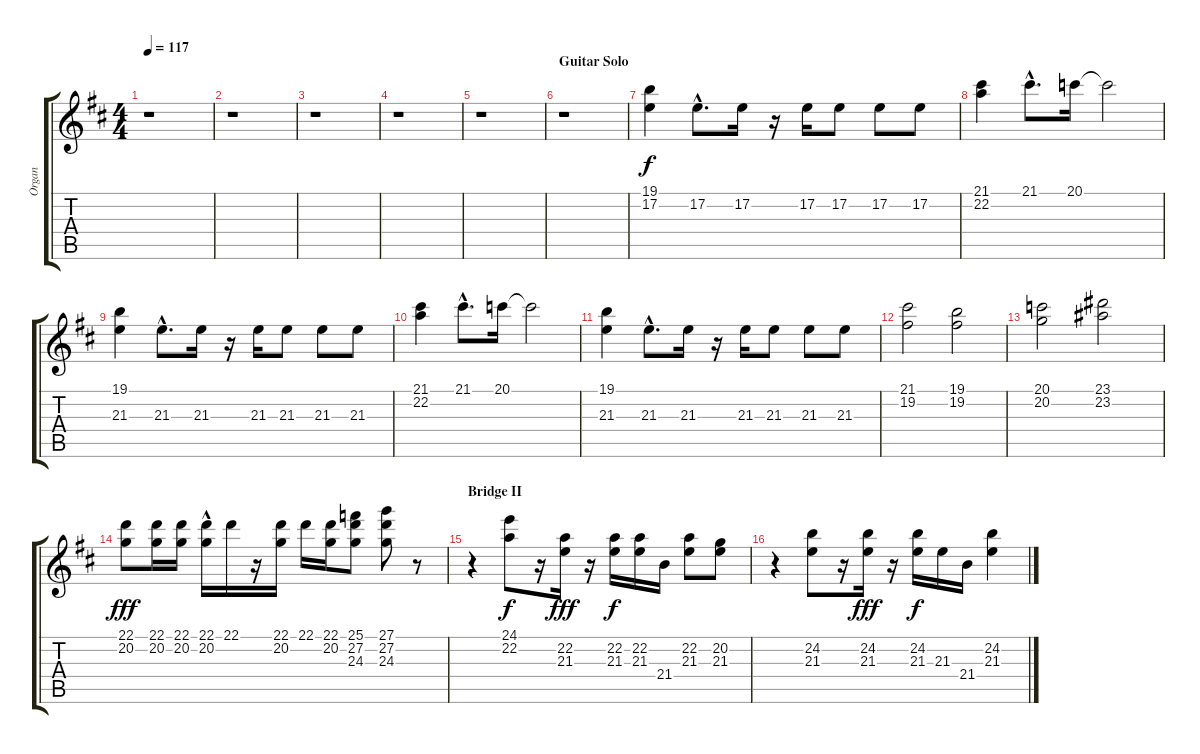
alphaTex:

\track ("Organ" "Organ") {instrument rockorgan}
\staff {score tabs}
\tuning (E4 B3 G3 D3 A2 E2) {hide}
\ts (4 4)
\tempo 117
\clef g2
\ks d
r.1{dy f} |
r.1 |
r.1 |
r.1 |
r.1 |
\section ("" "Guitar Solo")
r.1 |
(19.1 17.2).4 17.2{hac}.8{d} 17.2.16 r.16 17.2.16 17.2.8 17.2.8 17.2.8 |
(21.1 22.2).4 21.1{hac}.8{d} 20.1.16 20.1{t}.2 |
(19.1 21.3).4 21.3{hac}.8{d} 21.3.16 r.16 21.3.16 21.3.8 21.3.8 21.3.8 |
(21.1 22.2).4 21.1{hac}.8{d} 20.1.16 20.1{t}.2 |
(19.1 21.3).4 21.3{hac}.8{d} 21.3.16 r.16 21.3.16 21.3.8 21.3.8 21.3.8 |
(21.1 19.2).2 (19.1 19.2).2 |
(20.1 20.2).2 (23.1 23.2).2 |
(22.1 20.2).8{dy fff} (22.1 20.2).16 (22.1 20.2).16 (22.1 20.2{hac}).16 22.1.16 r.16 (22.1 20.2).16 22.1.16 (22.1 20.2).16 (25.1 27.2 24.3).8 (27.1 27.2 24.3).8 r.8 |
\section ("" "Bridge II")
r.4 (24.1 22.2).8{dy f} r.16 (22.2 21.3).16{dy fff} r.16 (22.2 21.3).16{dy f} (22.2 21.3).16 21.4.16 (22.2 21.3).8 (20.2 21.3).8 |
r.4 (24.2 21.3).8 r.16 (24.2 21.3).16{dy fff} r.16 (24.2 21.3).16{dy f} 21.3.16 21.4.16 (24.2 21.3).4
